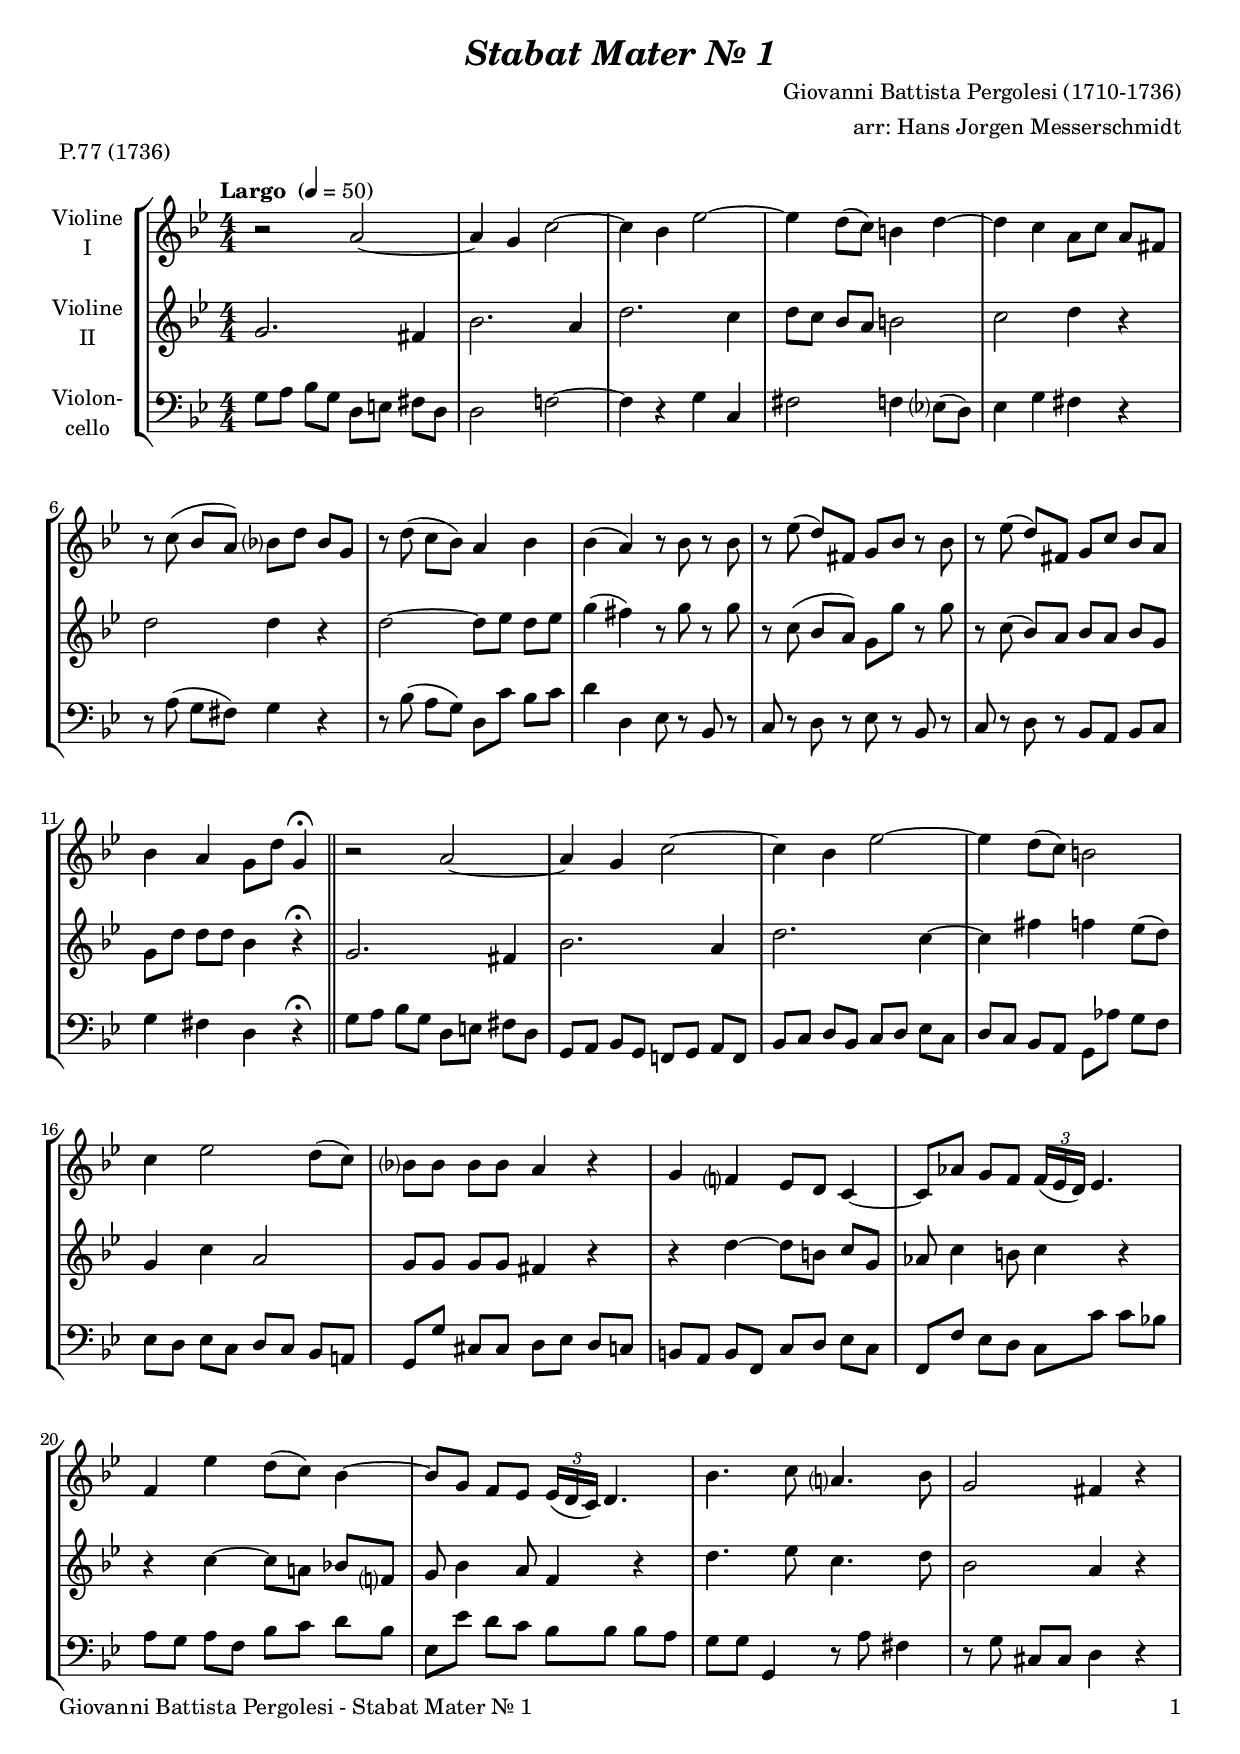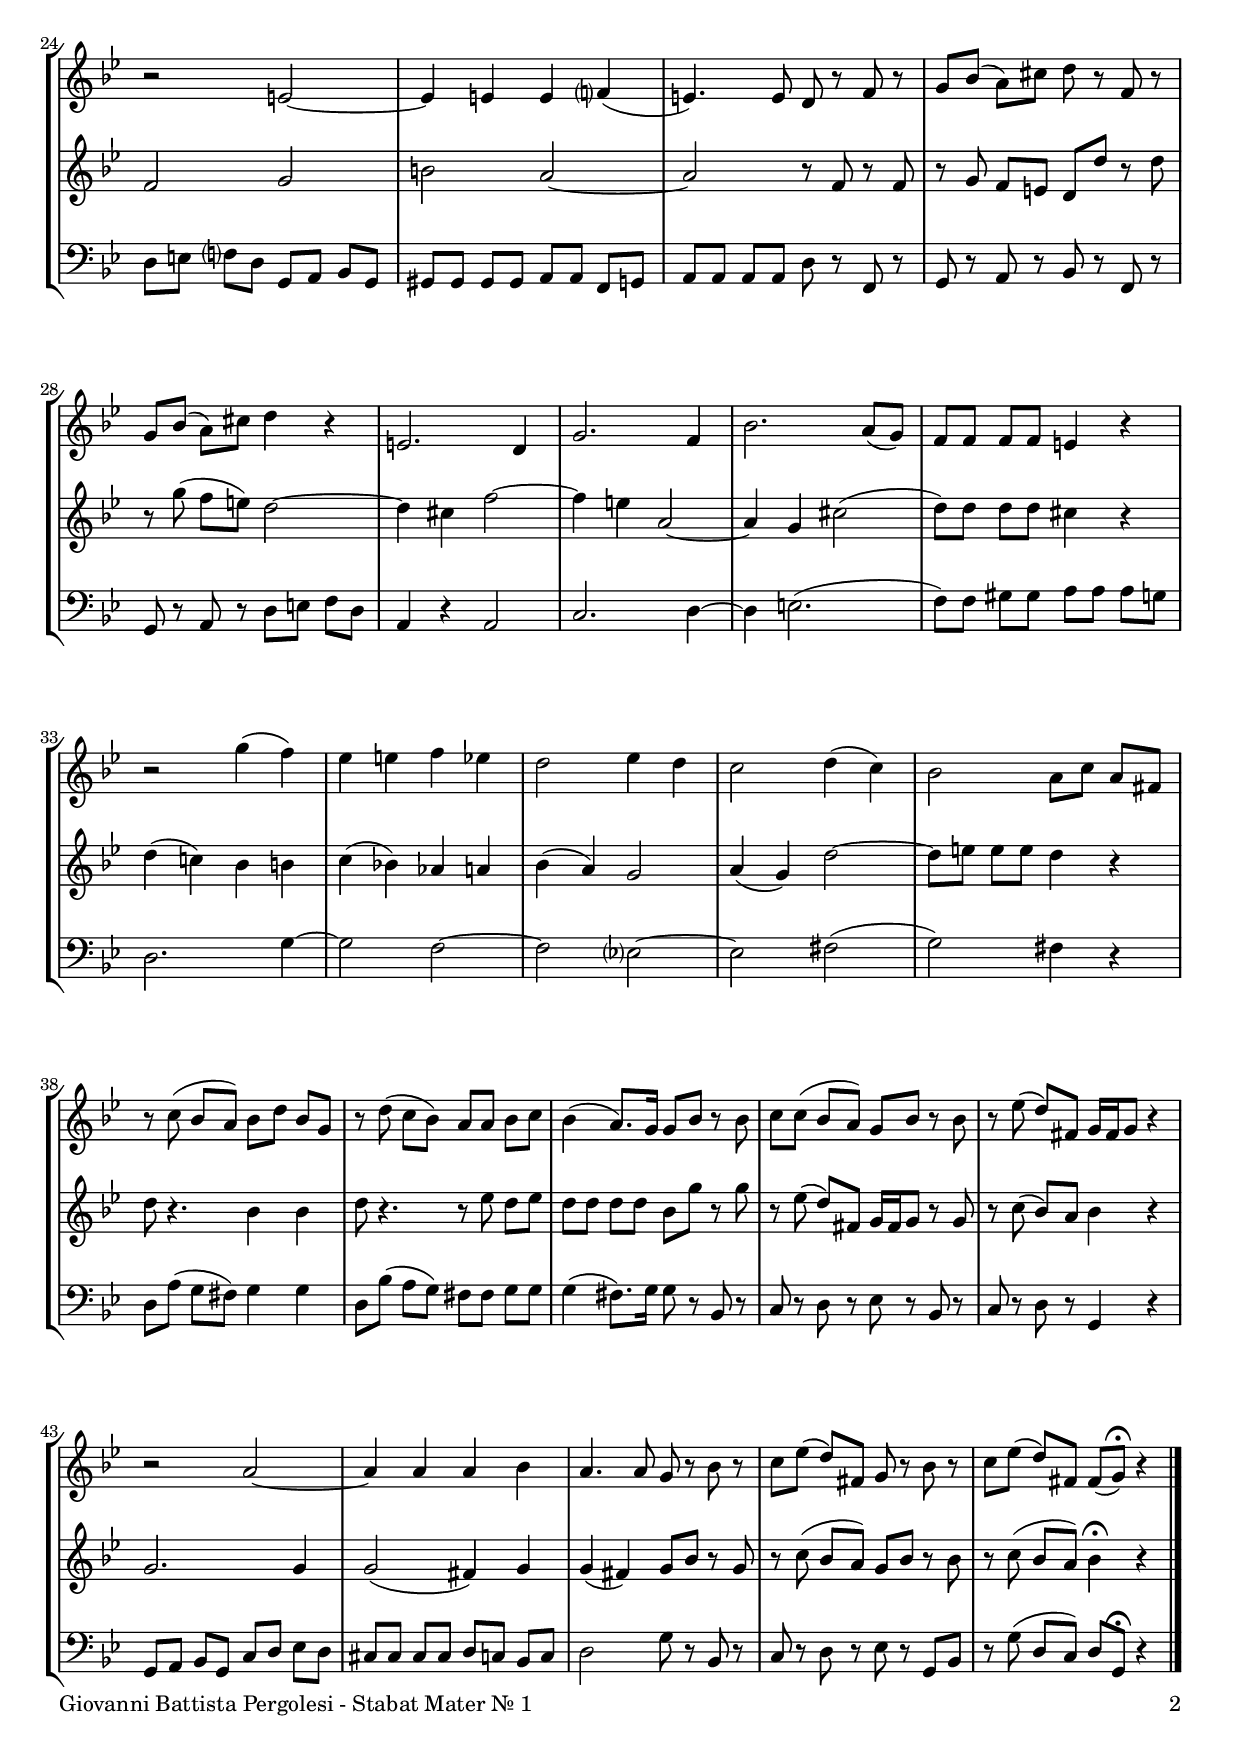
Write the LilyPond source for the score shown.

\version "2.24.1"
\include "deutsch.ly"

#(set-global-staff-size 19)

\header {
  title     = \markup \bold \italic "Stabat Mater Nr. 1"
  composer  = "Giovanni Battista Pergolesi (1710-1736)"
  arranger  = "arr: Hans Jorgen Messerschmidt"
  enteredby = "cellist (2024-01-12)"
  piece     = "P.77 (1736)"
}

voiceconsts = {
 \key g \minor
 \time 4/4
 \clef "treble"
 \numericTimeSignature
 \compressEmptyMeasures
  % Set default beaming for all staves
  \set Timing.beamExceptions = #'()
  \set Timing.baseMoment     = #(ly:make-moment 1 4)
  \set Timing.beatStructure  = #'(1 1 1 1)
\tempo "Largo " 4=50
}

mivl = "violin"
miba = "cello"
mipz = "pizzicato strings"

rall = \mark \markup \box \italic "rall."

va = \relative c'' {
  \voiceconsts

  r2 a~
  a4 g c2~
  c4 b es2~
  es4 d8( c) h4 d~

  d c a8 c a fis
  r c'( b a) b? d b g
  r d'( c b) a4 b
  b( a) r8 b r b

  r es( d) fis, g b r b
  r es( d) fis, g c b a
  b4 a g8 d' g,4\fermata \bar "||"
  r2 a~

  a4 g c2~
  c4 b es2~
  es4 d8( c) h2
  c4 es2 d8( c)

  b? b b b a4 r
  g f? es8 d c4~
  c8 as' g f \tuplet 3/2 8 { f16( es d) } es4.
  f4 es' d8( c) b4~

  b8 g f es \tuplet 3/2 8 { es16( d c) } d4.
  b' c8 a?4. b8
  g2 fis4 r
  r2 e~

  e4 e e f?(
  e4.) e8 d r f r
  g b( a) cis d r f, r
  g b( a) cis d4 r

  e,2. d4
  g2. f4
  b2. a8( g)
  f f f f e4 r

  r2 g'4( f) es e f es
  d2 es4 d
  c2 d4( c)
  b2 a8 c a fis

  r c'( b a) b d b g
  r d'( c b) a a b c
  b4( a8.) g16 g8 b r b
  c c( b a) g b r b

  r es( d) fis, g16 fis g8 r4
  r2 a~
  a4 a a b
  a4. a8 g r b r

  c es( d) fis, g r b r
  c es( d) fis, fis( g)\fermata r4 \bar "|."
}

vb = \relative c'' {
  \voiceconsts

  g2. fis4
  b2. a4
  d2. c4
  d8 c b a h2

  c d4 r
  d2 d4 r
  d2~ d8 es d es
  g4( fis) r8 g r g

  r c,( b a) g g' r g
  r c,( b) a b a b g
  g d' d d b4 r\fermata \bar "||"
  g2. fis4

  b2. a4
  d2. c4~
  c fis f es8( d)
  g,4 c a2

  g8 g g g fis4 r
  r d'~ d8 h c g
  as c4 h8 c4 r
  r c~ c8 a! b! f?

  g b4 a8 f4 r
  d'4. es8 c4. d8
  b2 a4 r
  f2 g

  h a~
  a r8 f r f
  r g f e d d' r d
  r g( f e) d2~

  d4 cis f2~
  f4 e a,2~
  a4 g cis2(
  d8) d d d cis4 r

  d( c!) b h
  c( b!) as a
  b( a) g2
  a4( g) d'2~
  d8 e e e d4 r

  d8 r4. b4 b
  d8 r4. r8 es d es
  d d d d b g' r g
  r es( d) fis, g16 fis g8 r g

  r c( b) a b4 r
  g2. g4
  g2( fis4) g
  g( fis) g8 b r g

  r c( b a) g b r b
  r c( b a) b4\fermata r \bar "|."
}

vc = \relative c' {
  \voiceconsts
  \clef "bass"

  g8 a b g d e fis d
  d2 f!~
  f4 r g c,
  fis2 f4 es?8( d)

  es4 g fis r
  r8 a( g fis) g4 r
  r8 b( a g) d c' b c
  d4 d, es8 r b r

  c r d r es r b r
  c r d r b a b c
  g'4 fis d r\fermata \bar "||"
  g8 a b g d e fis d

  g, a b g f! g a f
  b c d b c d es c
  d c b a g as' g f
  es d es c d c b a!

  g g' cis, cis d es d c
  h a h f c' d es c
  f, f' es d c c' c b!
  a g a f b c d b

  es, es' d c b b b a
  g g g,4 r8 a' fis4
  r8 g cis, cis d4 r
  d8 e f? d g, a b g

  gis gis gis gis a a f g
  a a a a d r f, r
  g r a r b r f r
  g r a r d e f d

  a4 r a2
  c2. d4~
  d e2.(
  f8) f gis gis a a a g

  d2. g4~
  g2 f~
  f es?~
  es fis(
  g) fis4 r

  d8 a'( g fis) g4 g
  d8 b'( a g) fis fis g g
  g4( fis8.) g16 g8 r b, r
  c r d r es r b r

  c r d r g,4 r
  g8 a b g c d es d
  cis cis cis cis d c b c
  d2 g8 r b, r

  c r d r es r g, b
  r g'( d c) d g,\fermata r4 \bar "|."
}


music = \new StaffGroup <<
      \new Staff {
        \set Staff.midiInstrument = \mivl
        \set Staff.instrumentName = \markup \center-column { "Violine" "I" }
        \transpose g g { \va }
      }
      
      \new Staff {
        \set Staff.midiInstrument = \mivl
        \set Staff.instrumentName = \markup \center-column { "Violine" "II" }
        \transpose g g { \vb }
      }
      
      \new Staff {
        \set Staff.midiInstrument = \miba
        \set Staff.instrumentName = \markup \center-column { "Violon-" "cello" }
        \transpose g g { \vc }
      }
>>

\book {
  \paper {
    print-page-number = ##t
    print-first-page-number = ##t
    ragged-last-bottom = ##f
    oddHeaderMarkup = \markup \null
    evenHeaderMarkup = \markup \null
    oddFooterMarkup = \markup {
      \fill-line {
        \if \should-print-page-number
        "Giovanni Battista Pergolesi - Stabat Mater Nr. 1" \fromproperty #'page:page-number-string
      }
    }
    evenFooterMarkup = \oddFooterMarkup
  } \score {
    \music
    \layout {}
  }

  \score {
    \unfoldRepeats \music

    \midi {
      \context {
        \Score
      }
    }
  }
}